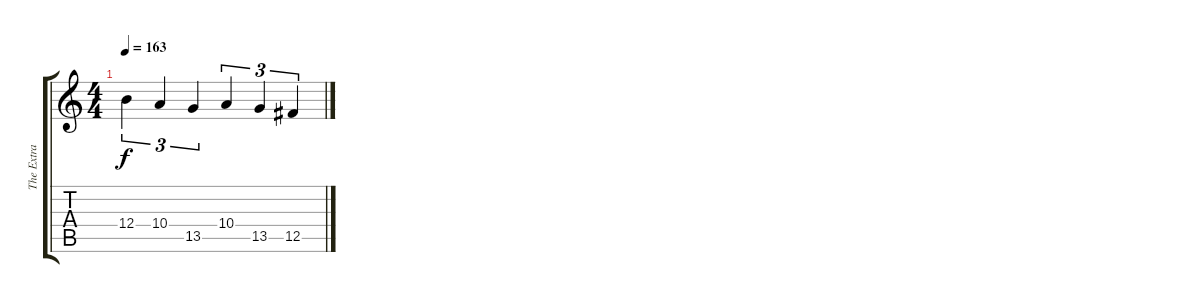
\track ("The Extra Guitar #1" "The Extra ") {instrument distortionguitar}
\staff {score tabs}
\tuning (Db4 Ab3 E3 B2 Gb2 B1) {hide}
\ts (4 4)
\tempo 163
\clef g2
\ks c
12.4.4{tu (3 2) dy f} 10.4.4{tu (3 2)} 13.5.4{tu (3 2)} 10.4.4{tu (3 2)} 13.5.4{tu (3 2)} 12.5.4{tu (3 2)}
